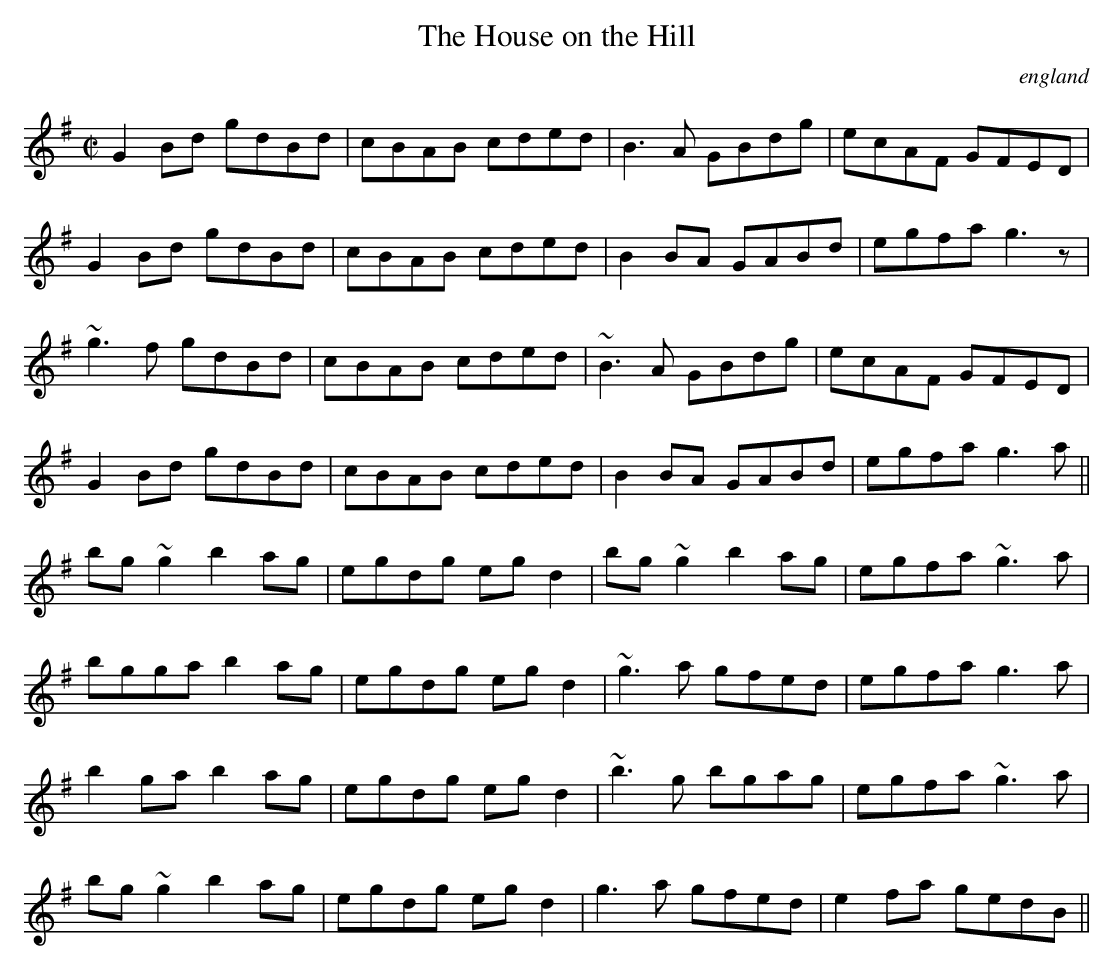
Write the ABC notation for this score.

X:1
T:House on the Hill, The
O:england
M:C|
K:G
G2Bd gdBd|cBAB cded|B3A GBdg|ecAF GFED|
G2Bd gdBd|cBAB cded|B2BA GABd|egfa g3z|
~g3f gdBd|cBAB cded|~B3A GBdg|ecAF GFED|
G2Bd gdBd|cBAB cded|B2BA GABd|egfa g3a||
bg~g2 b2ag|egdg egd2|bg~g2 b2ag|egfa ~g3a|
bgga b2ag|egdg egd2|~g3a gfed|egfa g3a|
b2ga b2ag|egdg egd2|~b3g bgag|egfa ~g3a|
bg~g2 b2ag|egdg egd2|g3a gfed|e2fa gedB||
